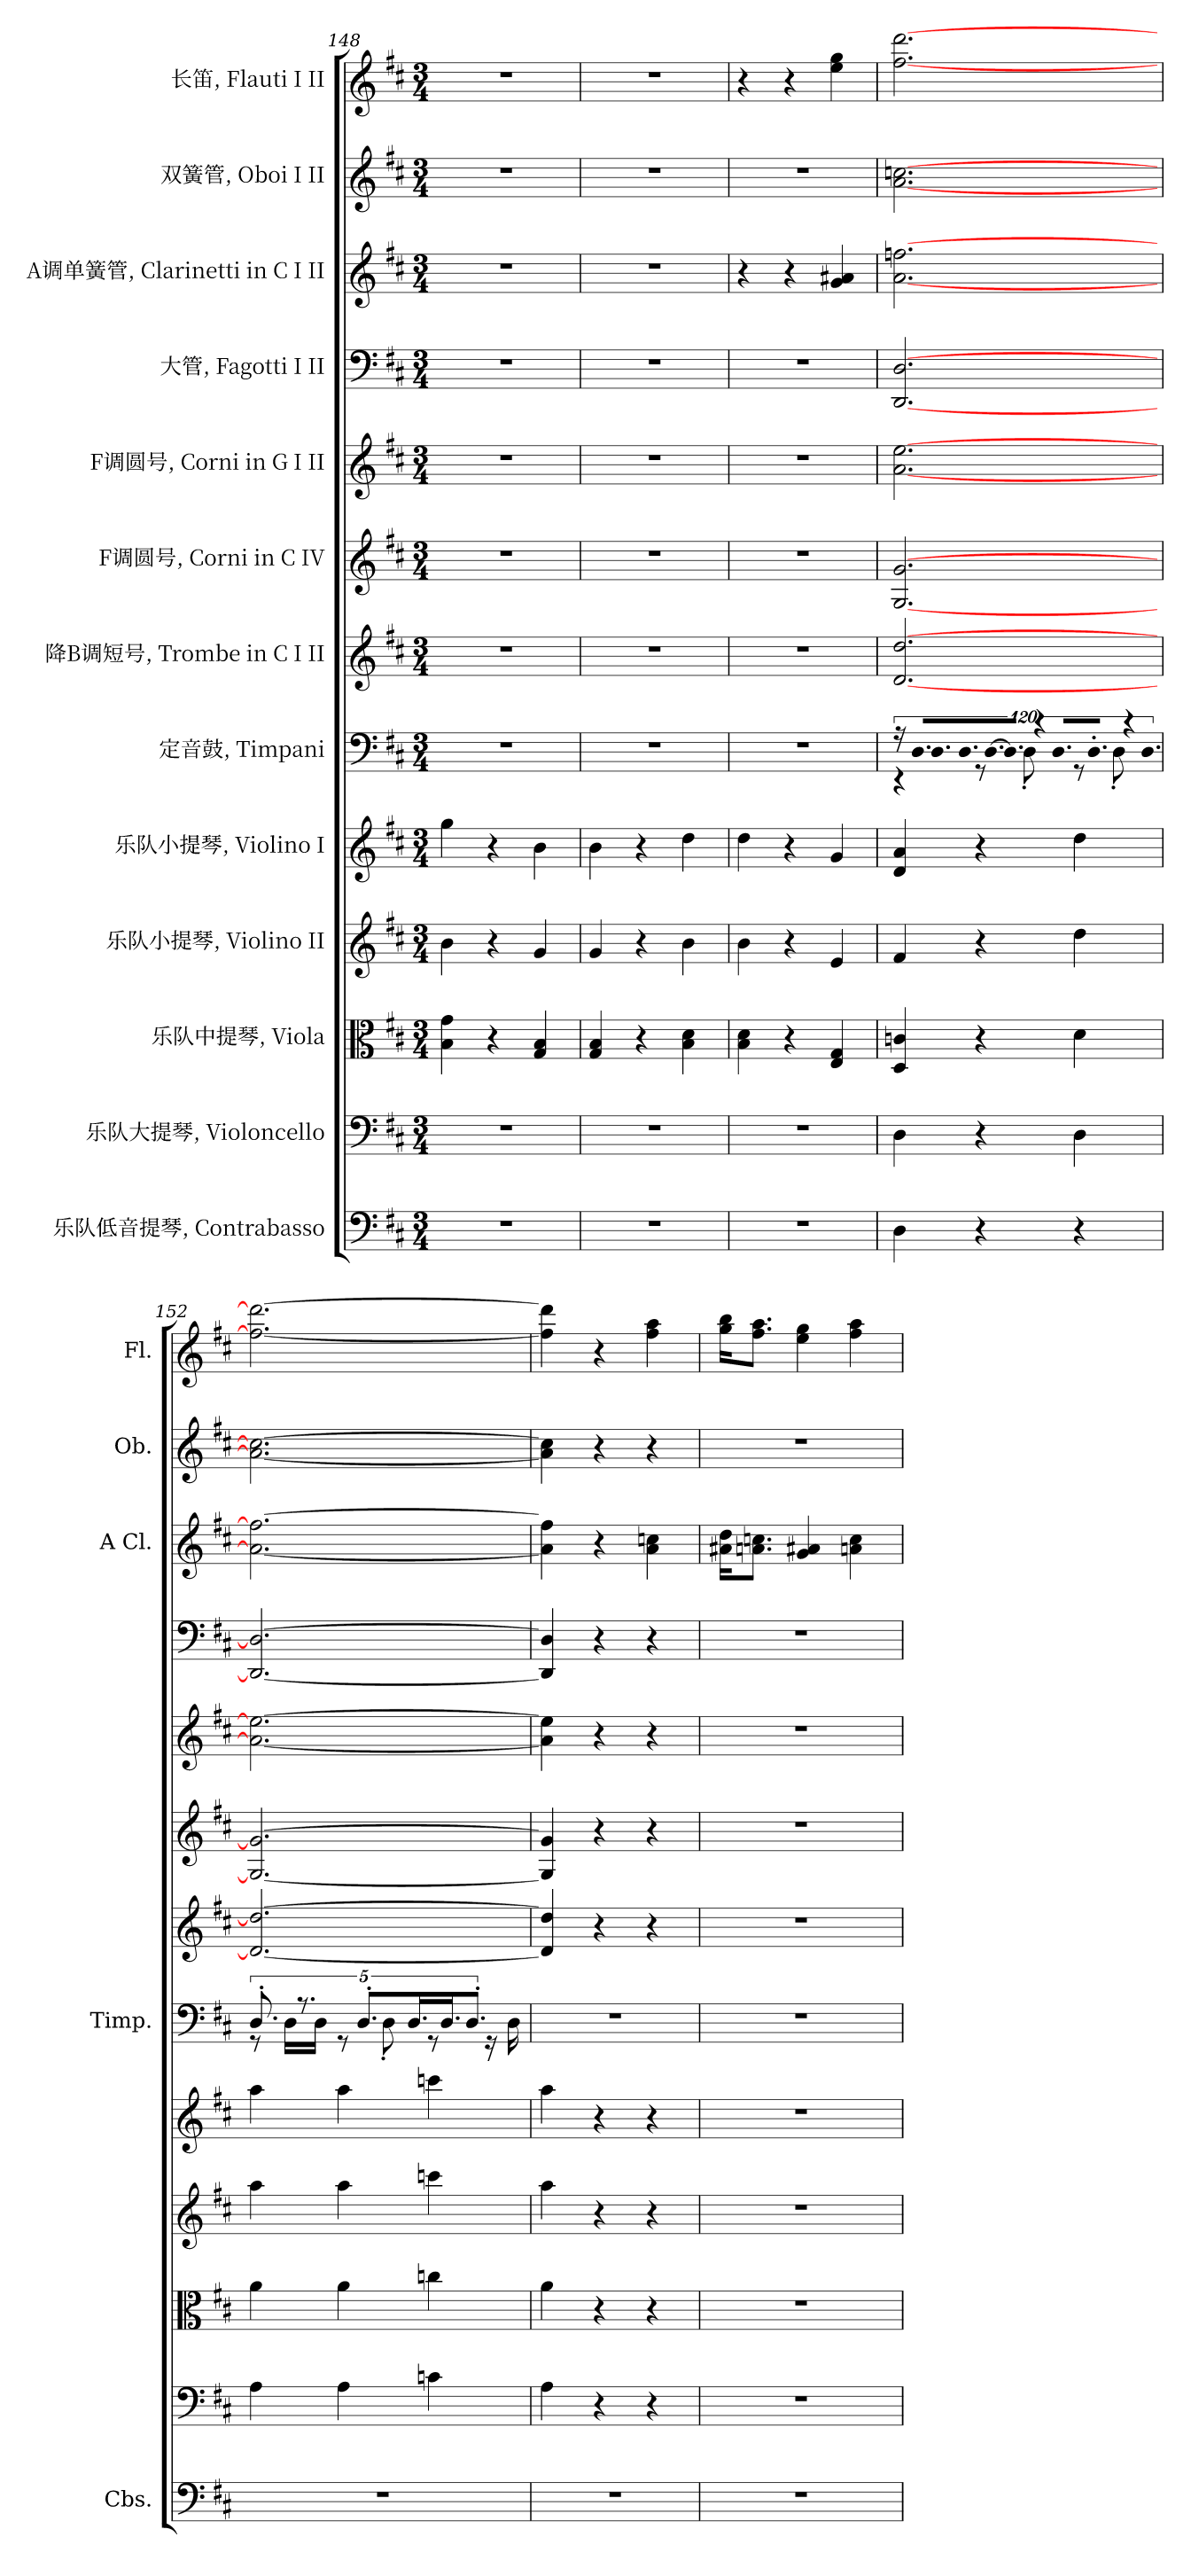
**kern	**kern	**kern	**kern	**kern	**kern	**kern	**kern	**kern	**kern	**kern	**kern	**kern
*part13	*part12	*part11	*part10	*part9	*part8	*part7	*part6	*part5	*part4	*part3	*part2	*part1
*staff13	*staff12	*staff11	*staff10	*staff9	*staff8	*staff7	*staff6	*staff5	*staff4	*staff3	*staff2	*staff1
*I"乐队低音提琴, Contrabasso	*I"乐队大提琴, Violoncello	*I"乐队中提琴, Viola	*I"乐队小提琴, Violino II	*I"乐队小提琴, Violino I	*I"定音鼓, Timpani	*I"降B调短号, Trombe in C I II	*I"F调圆号, Corni in C IV	*I"F调圆号, Corni in G I II	*I"大管, Fagotti I II	*I"A调单簧管, Clarinetti in C I II	*I"双簧管, Oboi I II	*I"长笛, Flauti I II
*I'Cbs.	*	*	*	*	*I'Timp.	*	*	*	*	*I'A Cl.	*I'Ob.	*I'Fl.
*clefF4	*clefF4	*clefC3	*clefG2	*clefG2	*clefF4	*clefG2	*clefG2	*clefG2	*clefF4	*clefG2	*clefG2	*clefG2
*ITrd7c12	*	*	*	*	*	*ITrd1c2	*ITrd4c7	*ITrd4c7	*	*ITrd2c3	*	*
*k[f#c#]	*k[f#c#]	*k[f#c#]	*k[f#c#]	*k[f#c#]	*k[f#c#]	*k[]	*k[f#]	*k[f#]	*k[f#c#]	*k[f#c#g#d#a#]	*k[f#c#]	*k[f#c#]
*M3/4	*M3/4	*M3/4	*M3/4	*M3/4	*M3/4	*M3/4	*M3/4	*M3/4	*M3/4	*M3/4	*M3/4	*M3/4
*MM350	*MM350	*MM350	*MM350	*MM350	*MM350	*MM350	*MM350	*MM350	*MM350	*MM350	*MM350	*MM350
=148	=148	=148	=148	=148	=148	=148	=148	=148	=148	=148	=148	=148
2.r	2.r	4B\ 4g\	4b\	4gg\	2.r	2.r	2.r	2.r	2.r	2.r	2.r	2.r
.	.	4r	4r	4r	.	.	.	.	.	.	.	.
.	.	4G/ 4B/	4g/	4b\	.	.	.	.	.	.	.	.
=149	=149	=149	=149	=149	=149	=149	=149	=149	=149	=149	=149	=149
*	*	*	*	*	*	*	*	*	*	*	*	*MM350
2.r	2.r	4G/ 4B/	4g/	4b\	2.r	2.r	2.r	2.r	2.r	2.r	2.r	2.r
.	.	4r	4r	4r	.	.	.	.	.	.	.	.
.	.	4B\ 4d\	4b\	4dd\	.	.	.	.	.	.	.	.
=150	=150	=150	=150	=150	=150	=150	=150	=150	=150	=150	=150	=150
*	*	*	*	*	*	*	*	*	*	*	*	*MM350
2.r	2.r	4B\ 4d\	4b\	4dd\	2.r	2.r	2.r	2.r	2.r	4r	2.r	4r
.	.	4r	4r	4r	.	.	.	.	.	4r	.	4r
*	*	*	*	*	*	*	*	*	*	*	*	*MM318
.	.	4E/ 4G/	4e/	4g/	.	.	.	.	.	4e/ 4f##X/	.	4ee\ 4gg\
!!LO:PB:g=z
=151	=151	=151	=151	=151	=151	=151	=151	=151	=151	=151	=151	=151
*	*	*	*	*	*	*	*	*	*	*	*	*MM350
!	!	!	!	!	!LO:N:vis=32.	!	!	!	!	!	!	!
*	*	*	*	*	*^	*	*	*	*	*	*	*
4DD\	4D\	4D/ 4cn/	4f#/	4d/ 4a/	1920%103r	4r	[2.c/ [2.cc/	[2.C/ [2.c/	[2.d\ [2.a\	[2.DD/ [2.D/	[2.f#\ [2.ddn\	[2.a\ [2.ccn\	[2.ff#\ [2.ddd\
!	!	!	!	!	!LO:N:vis=32.	!	!	!	!	!	!	!	!
.	.	.	.	.	1920%103D/KLL	.	.	.	.	.	.	.	.
!	!	!	!	!	!LO:N:vis=16.	!	!	!	!	!	!	!	!
.	.	.	.	.	960%103D/	.	.	.	.	.	.	.	.
!	!	!	!	!	!LO:N:vis=32.	!	!	!	!	!	!	!	!
.	.	.	.	.	1920%103D/L	.	.	.	.	.	.	.	.
4r	4r	4r	4r	4r	.	8r	.	.	.	.	.	.	.
!	!	!	!	!	!LO:N:vis=32.	!	!	!	!	!	!	!	!
.	.	.	.	.	[1920%103D/	.	.	.	.	.	.	.	.
!	!	!	!	!	!LO:N:vis=32.	!	!	!	!	!	!	!	!
.	.	.	.	.	1920%103D/JJJ]	.	.	.	.	.	.	.	.
.	.	.	.	.	.	8D'\	.	.	.	.	.	.	.
!	!	!	!	!	!LO:N:vis=32.	!	!	!	!	!	!	!	!
.	.	.	.	.	1920%103r	.	.	.	.	.	.	.	.
!	!	!	!	!	!LO:N:vis=16.	!	!	!	!	!	!	!	!
.	.	.	.	.	960%103D/LL	.	.	.	.	.	.	.	.
4r	4D\	4d\	4dd\	4dd\	.	8r	.	.	.	.	.	.	.
!	!	!	!	!	!LO:N:vis=16.	!	!	!	!	!	!	!	!
.	.	.	.	.	960%103D'/JJ	.	.	.	.	.	.	.	.
.	.	.	.	.	.	8D'\	.	.	.	.	.	.	.
!	!	!	!	!	!LO:N:vis=32.	!	!	!	!	!	!	!	!
.	.	.	.	.	1920%103r	.	.	.	.	.	.	.	.
!	!	!	!	!	!LO:N:vis=32.	!	!	!	!	!	!	!	!
.	.	.	.	.	1920%103D/	.	.	.	.	.	.	.	.
960ryy	960ryy	960ryy	960ryy	960ryy	.	960ryy	960ryy	960ryy	960ryy	960ryy	960ryy	960ryy	960ryy
=152	=152	=152	=152	=152	=152	=152	=152	=152	=152	=152	=152	=152	=152
*	*	*	*	*	*	*	*	*	*	*	*	*	*MM350
2.r	4A\	4a\	4aa\	4aa\	10.D'/	8r	2.c/_ 2.cc/_	2.C/_ 2.c/_	2.d\_ 2.a\_	2.DD/_ 2.D/_	2.f#\_ 2.dd\_	2.a\_ 2.cc\_	2.ff#\_ 2.ddd\_
.	.	.	.	.	.	16D\LL	.	.	.	.	.	.	.
.	.	.	.	.	10.r	.	.	.	.	.	.	.	.
.	.	.	.	.	.	16D\JJ	.	.	.	.	.	.	.
.	4A\	4a\	4aa\	4aa\	.	8r	.	.	.	.	.	.	.
.	.	.	.	.	10.D'/L	.	.	.	.	.	.	.	.
.	.	.	.	.	.	8D'\	.	.	.	.	.	.	.
.	.	.	.	.	20.D/L	.	.	.	.	.	.	.	.
.	4cn\	4ccn\	4cccn\	4cccn\	.	8r	.	.	.	.	.	.	.
.	.	.	.	.	20.D/J	.	.	.	.	.	.	.	.
.	.	.	.	.	10.D'/J	.	.	.	.	.	.	.	.
.	.	.	.	.	.	16r	.	.	.	.	.	.	.
.	.	.	.	.	.	16D\	.	.	.	.	.	.	.
*	*	*	*	*	*v	*v	*	*	*	*	*	*	*
=153	=153	=153	=153	=153	=153	=153	=153	=153	=153	=153	=153	=153
*	*	*	*	*	*	*	*	*	*	*	*	*MM300
2.r	4A\	4a\	4aa\	4aa\	2.r	4c/] 4cc/]	4C/] 4c/]	4d\] 4a\]	4DD/] 4D/]	4f#\] 4dd\]	4a\] 4cc\]	4ff#\] 4ddd\]
.	4r	4r	4r	4r	.	4r	4r	4r	4r	4r	4r	4r
*	*	*	*	*	*	*	*	*	*	*	*	*MM318
.	4r	4r	4r	4r	.	4r	4r	4r	4r	4f#\ 4an\	4r	4ff#\ 4aa\
!!LO:PB:g=z
=154	=154	=154	=154	=154	=154	=154	=154	=154	=154	=154	=154	=154
*	*	*	*	*	*	*	*	*	*	*	*	*MM350
2.r	2.r	2.r	2.r	2.r	2.r	2.r	2.r	2.r	2.r	16f##X\ 16b\KL	2.r	16gg\ 16bb\KL
.	.	.	.	.	.	.	.	.	.	8.f#X\ 8.an\J	.	8.ff#\ 8.aa\J
.	.	.	.	.	.	.	.	.	.	4e/ 4f##X/	.	4ee\ 4gg\
*	*	*	*	*	*	*	*	*	*	*	*	*MM318
.	.	.	.	.	.	.	.	.	.	4f#X\ 4a\	.	4ff#\ 4aa\
=	=	=	=	=	=	=	=	=	=	=	=	=
*-	*-	*-	*-	*-	*-	*-	*-	*-	*-	*-	*-	*-
